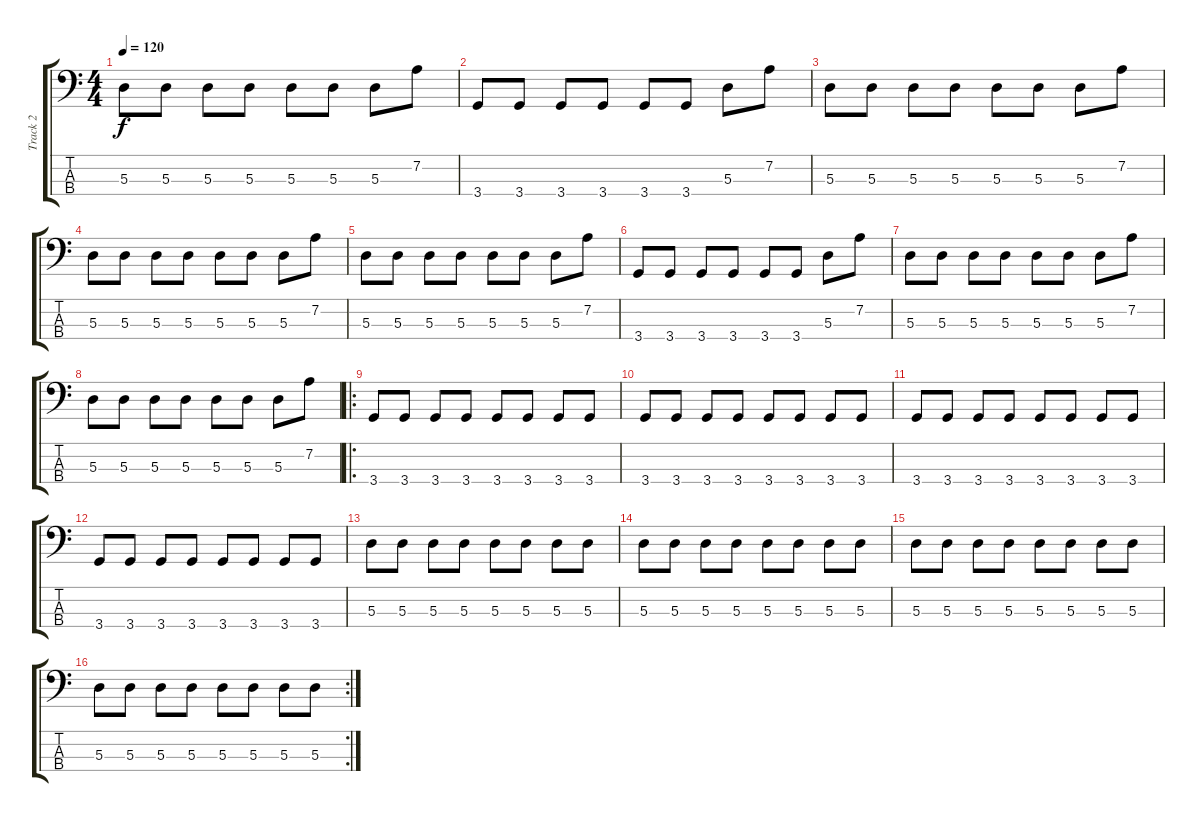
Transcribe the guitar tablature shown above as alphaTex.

\track ("Track 2" "Track 2") {instrument electricbassfinger}
\staff {score tabs}
\tuning (G2 D2 A1 E1) {hide}
\ts (4 4)
\tempo 120
\clef f4
\ks c
5.3.8{dy f} 5.3.8 5.3.8 5.3.8 5.3.8 5.3.8 5.3.8 7.2.8 |
3.4.8 3.4.8 3.4.8 3.4.8 3.4.8 3.4.8 5.3.8 7.2.8 |
5.3.8 5.3.8 5.3.8 5.3.8 5.3.8 5.3.8 5.3.8 7.2.8 |
5.3.8 5.3.8 5.3.8 5.3.8 5.3.8 5.3.8 5.3.8 7.2.8 |
5.3.8 5.3.8 5.3.8 5.3.8 5.3.8 5.3.8 5.3.8 7.2.8 |
3.4.8 3.4.8 3.4.8 3.4.8 3.4.8 3.4.8 5.3.8 7.2.8 |
5.3.8 5.3.8 5.3.8 5.3.8 5.3.8 5.3.8 5.3.8 7.2.8 |
5.3.8 5.3.8 5.3.8 5.3.8 5.3.8 5.3.8 5.3.8 7.2.8 |
\ro
3.4.8 3.4.8 3.4.8 3.4.8 3.4.8 3.4.8 3.4.8 3.4.8 |
3.4.8 3.4.8 3.4.8 3.4.8 3.4.8 3.4.8 3.4.8 3.4.8 |
3.4.8 3.4.8 3.4.8 3.4.8 3.4.8 3.4.8 3.4.8 3.4.8 |
3.4.8 3.4.8 3.4.8 3.4.8 3.4.8 3.4.8 3.4.8 3.4.8 |
5.3.8 5.3.8 5.3.8 5.3.8 5.3.8 5.3.8 5.3.8 5.3.8 |
5.3.8 5.3.8 5.3.8 5.3.8 5.3.8 5.3.8 5.3.8 5.3.8 |
5.3.8 5.3.8 5.3.8 5.3.8 5.3.8 5.3.8 5.3.8 5.3.8 |
\rc 2
5.3.8 5.3.8 5.3.8 5.3.8 5.3.8 5.3.8 5.3.8 5.3.8
